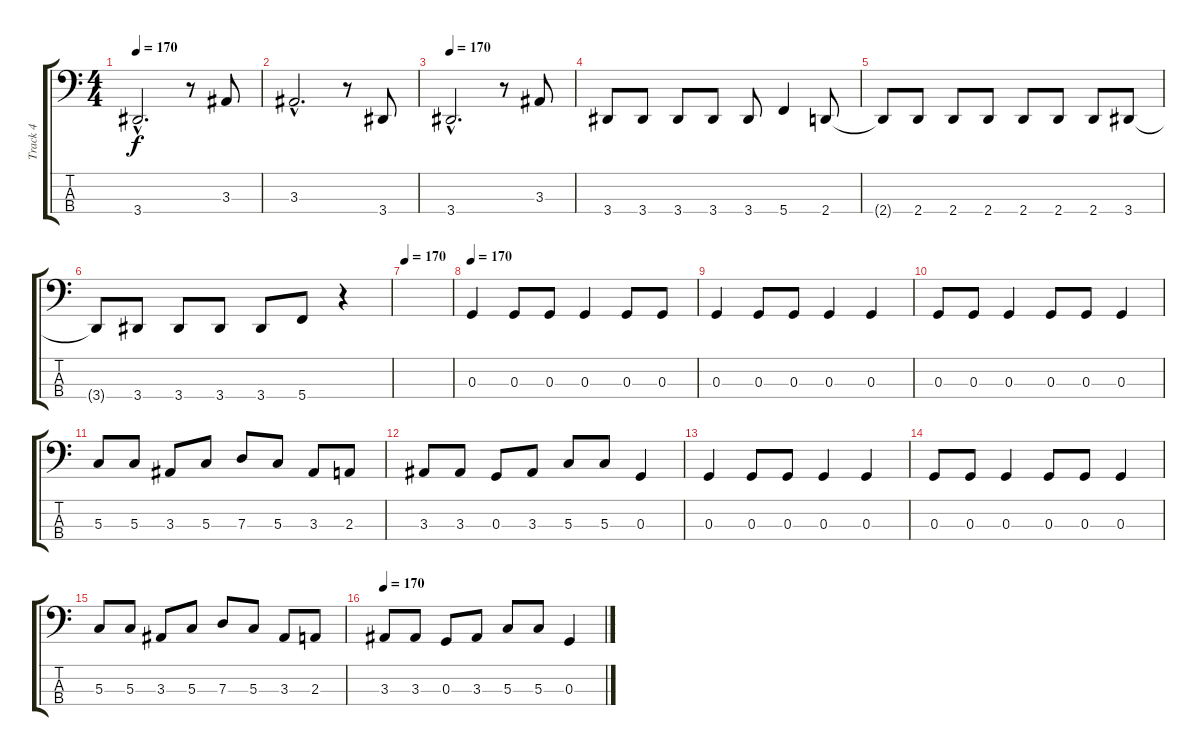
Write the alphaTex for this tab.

\track ("Track 4" "Track 4") {instrument electricbasspick}
\staff {score tabs}
\tuning (F2 C2 G1 C1) {hide}
\ts (4 4)
\tempo 170
\clef f4
\ks c
3.4{hac}.2{d dy f} r.8 3.3.8 |
3.3{hac}.2{d} r.8 3.4.8 |
\tempo 170
3.4{hac}.2{d} r.8 3.3.8 |
3.4.8 3.4.8 3.4.8 3.4.8 3.4.8 5.4.4 2.4.8 |
2.4{t}.8 2.4.8 2.4.8 2.4.8 2.4.8 2.4.8 2.4.8 3.4.8 |
3.4{t}.8 3.4.8 3.4.8 3.4.8 3.4.8 5.4.8 r.4 |
\tempo 170
|
\tempo 170
0.3.4 0.3.8 0.3.8 0.3.4 0.3.8 0.3.8 |
0.3.4 0.3.8 0.3.8 0.3.4 0.3.4 |
0.3.8 0.3.8 0.3.4 0.3.8 0.3.8 0.3.4 |
5.3.8 5.3.8 3.3.8 5.3.8 7.3.8 5.3.8 3.3.8 2.3.8 |
3.3.8 3.3.8 0.3.8 3.3.8 5.3.8 5.3.8 0.3.4 |
0.3.4 0.3.8 0.3.8 0.3.4 0.3.4 |
0.3.8 0.3.8 0.3.4 0.3.8 0.3.8 0.3.4 |
5.3.8 5.3.8 3.3.8 5.3.8 7.3.8 5.3.8 3.3.8 2.3.8 |
\tempo 170
3.3.8 3.3.8 0.3.8 3.3.8 5.3.8 5.3.8 0.3.4
